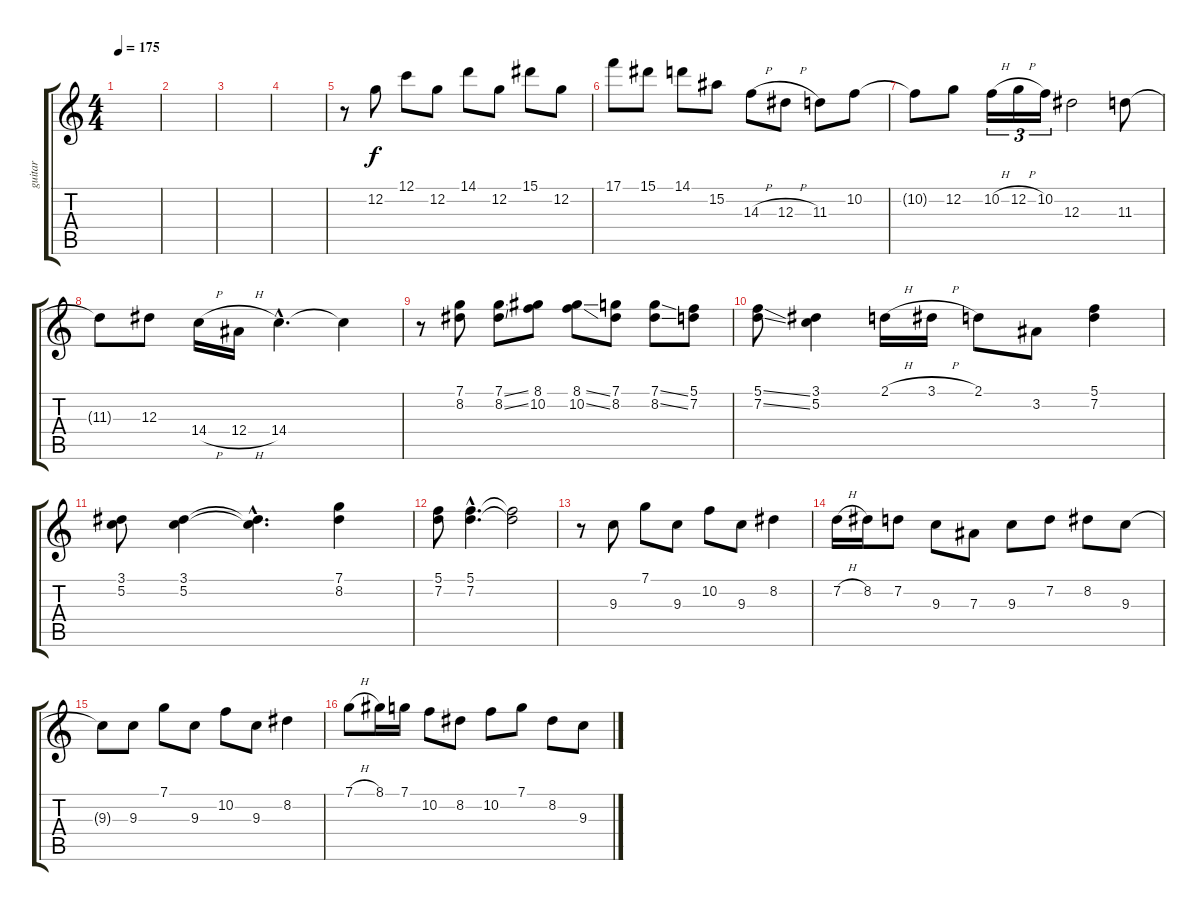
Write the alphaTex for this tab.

\track ("guitar" "guitar") {instrument distortionguitar}
\staff {score tabs}
\tuning (C4 G3 Eb3 Bb2 F2 C2) {hide}
\ts (4 4)
\tempo 175
\clef g2
\ks c
|
|
|
|
r.8 12.2.8 12.1.8 12.2.8 14.1.8 12.2.8 15.1.8 12.2.8 |
17.1.8 15.1.8 14.1.8 15.2.8 14.3{h}.8 12.3{h}.8 11.3.8 10.2.8 |
10.2{t}.8 12.2.8 10.2{h}.16{tu (3 2)} 12.2{h}.16{tu (3 2)} 10.2.16{tu (3 2)} 12.3.2 11.3.8 |
11.3{t}.8 12.3.8 14.4{h}.16 12.4{h}.16 14.4{hac}.4{d} 14.4{t}.4 |
r.8 (7.1 8.2).8 (7.1{ss} 8.2{ss}).8 (8.1 10.2).8 (8.1{ss} 10.2{ss}).8 (7.1 8.2).8 (7.1{ss} 8.2{ss}).8 (5.1 7.2).8 |
(5.1{ss} 7.2{ss}).8 (3.1 5.2).4 2.1{h}.16 3.1{h}.16 2.1.8 3.2.8 (5.1 7.2).4 |
(3.1 5.2).8 (3.1 5.2).4 (3.1{hac t} 5.2{hac t}).4{d} (7.1 8.2).4 |
(5.1 7.2).8 (5.1{hac} 7.2{hac}).4{d} (5.1{t} 7.2{t}).2 |
r.8 9.3.8 7.1.8 9.3.8 10.2.8 9.3.8 8.2.4 |
7.2{h}.16 8.2.16 7.2.8 9.3.8 7.3.8 9.3.8 7.2.8 8.2.8 9.3.8 |
9.3{t}.8 9.3.8 7.1.8 9.3.8 10.2.8 9.3.8 8.2.4 |
7.1{h}.8 8.1.16 7.1.16 10.2.8 8.2.8 10.2.8 7.1.8 8.2.8 9.3.8
